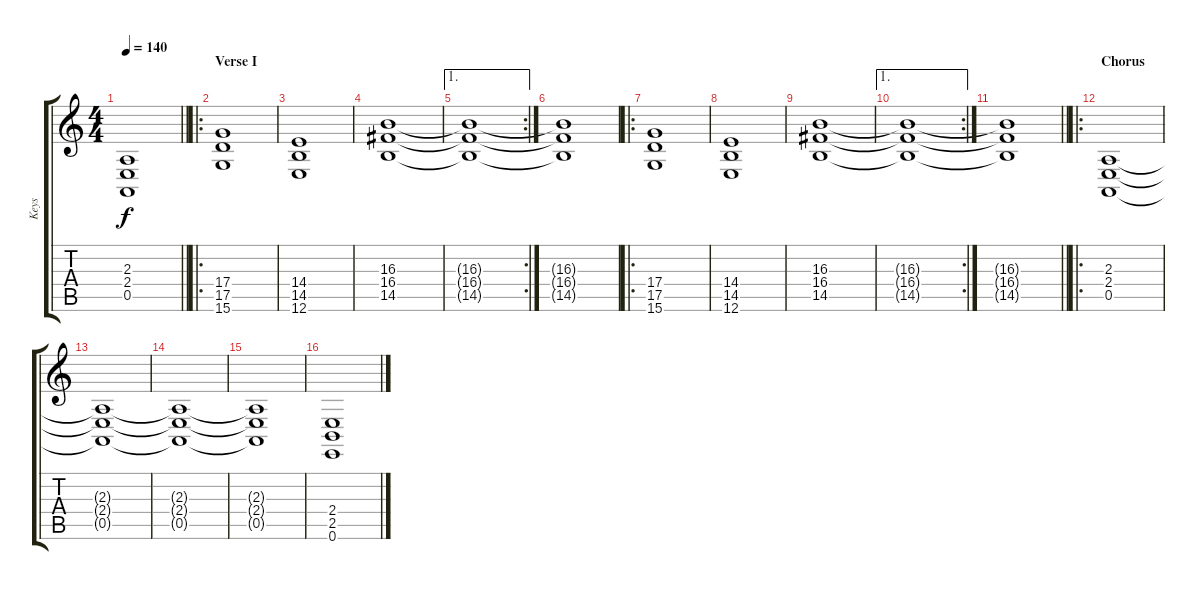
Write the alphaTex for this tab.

\track ("Keys" "Keys") {instrument drawbarorgan}
\staff {score tabs}
\tuning (E4 B3 G3 D3 A2 E2) {hide}
\ts (4 4)
\tempo 140
\clef g2
\barLineRight lightlight
\ks c
(2.3 2.4 0.5).1{dy f} |
\ro
\section ("" "Verse I")
(17.4 17.5 15.6).1 |
(14.4 14.5 12.6).1 |
(16.3 16.4 14.5).1 |
\ae 1
\rc 2
(16.3{t} 16.4{t} 14.5{t}).1 |
(16.3{t} 16.4{t} 14.5{t}).1 |
\ro
(17.4 17.5 15.6).1 |
(14.4 14.5 12.6).1 |
(16.3 16.4 14.5).1 |
\ae 1
\rc 2
(16.3{t} 16.4{t} 14.5{t}).1 |
\barLineRight lightlight
(16.3{t} 16.4{t} 14.5{t}).1 |
\ro
\section ("" "Chorus")
(2.3 2.4 0.5).1 |
(2.3{t} 2.4{t} 0.5{t}).1 |
(2.3{t} 2.4{t} 0.5{t}).1 |
(2.3{t} 2.4{t} 0.5{t}).1 |
(2.4 2.5 0.6).1
